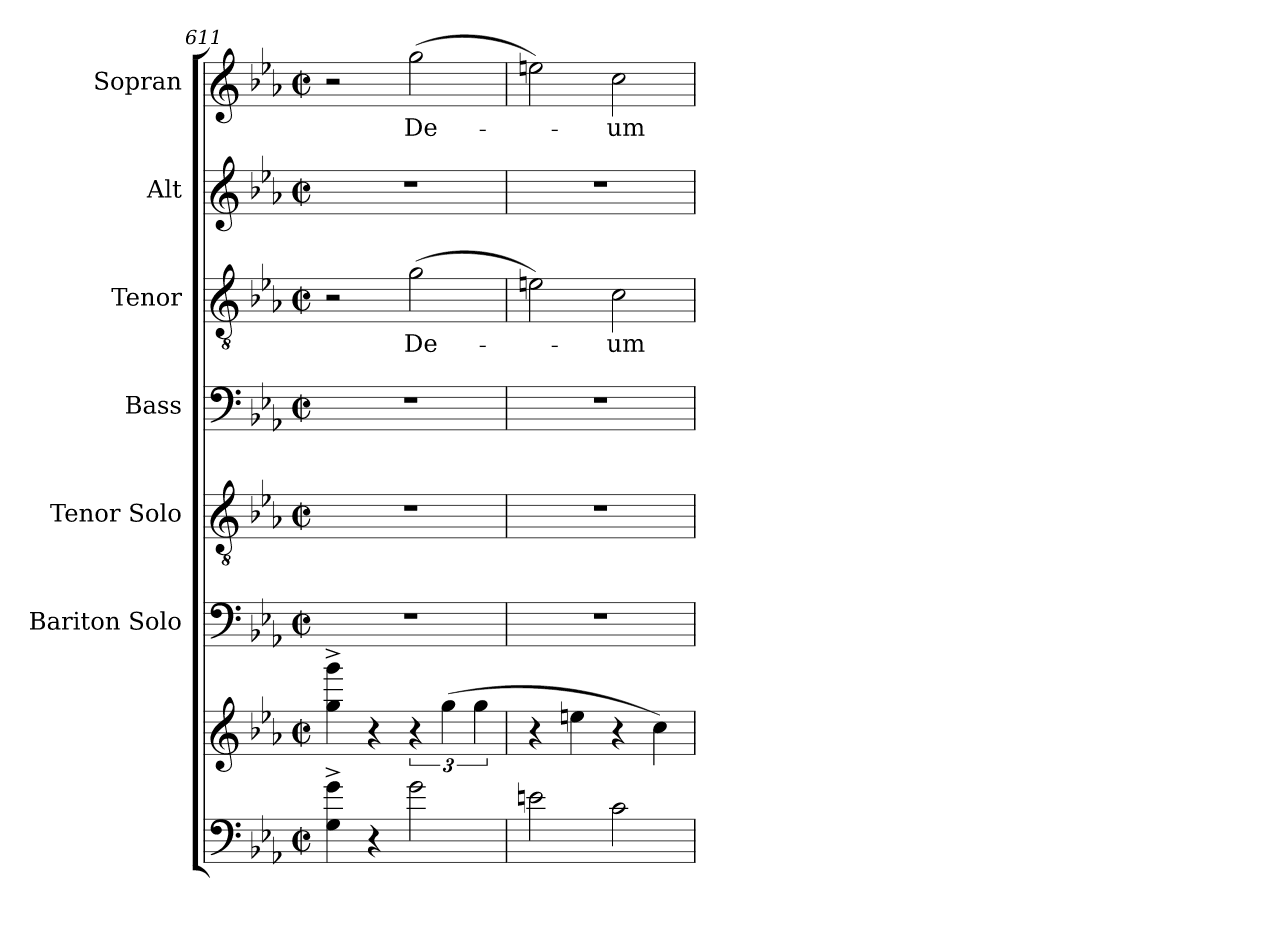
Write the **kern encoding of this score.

**kern	**kern	**kern	**kern	**kern	**kern	**text	**kern	**kern	**text
*part7	*part7	*part6	*part5	*part4	*part3	*part3	*part2	*part1	*part1
*staff8	*staff7	*staff6	*staff5	*staff4	*staff3	*staff3	*staff2	*staff1	*staff1
*	*	*I"Bariton Solo	*I"Tenor Solo	*I"Bass	*I"Tenor	*	*I"Alt	*I"Sopran	*
*	*	*	*	*I'B.	*I'T.	*	*I'A.	*I'S.	*
*clefF4	*clefG2	*clefF4	*clefGv2	*clefF4	*clefGv2	*	*clefG2	*clefG2	*
*k[b-e-a-]	*k[b-e-a-]	*k[b-e-a-]	*k[b-e-a-]	*k[b-e-a-]	*k[b-e-a-]	*	*k[b-e-a-]	*k[b-e-a-]	*
*E-:	*E-:	*E-:	*E-:	*E-:	*E-:	*	*E-:	*E-:	*
*M2/2	*M2/2	*M2/2	*M2/2	*M2/2	*M2/2	*	*M2/2	*M2/2	*
*met(c|)	*met(c|)	*met(c|)	*met(c|)	*met(c|)	*met(c|)	*	*met(c|)	*met(c|)	*
=611	=611	=611	=611	=611	=611	=611	=611	=611	=611
4G\^> 4g\^>	4gg\^> 4ggg\^>	1r	1r	1r	2r	.	1r	2r	.
4r	4r	.	.	.	.	.	.	.	.
!	!	!	!	!	!	!LO:LY:b	!	!	!LO:LY:b
2g\	6r	.	.	.	(>2g\	De-	.	(>2gg\	De-
.	(>6gg\	.	.	.	.	.	.	.	.
.	6gg\	.	.	.	.	.	.	.	.
=612	=612	=612	=612	=612	=612	=612	=612	=612	=612
2en\	4r	1r	1r	1r	2en\)	.	1r	2een\)	.
.	4een\	.	.	.	.	.	.	.	.
!	!	!	!	!	!	!LO:LY:b	!	!	!LO:LY:b
2c\	4r	.	.	.	2c\	-um	.	2cc\	-um
.	4cc\)	.	.	.	.	.	.	.	.
=	=	=	=	=	=	=	=	=	=
*-	*-	*-	*-	*-	*-	*-	*-	*-	*-
